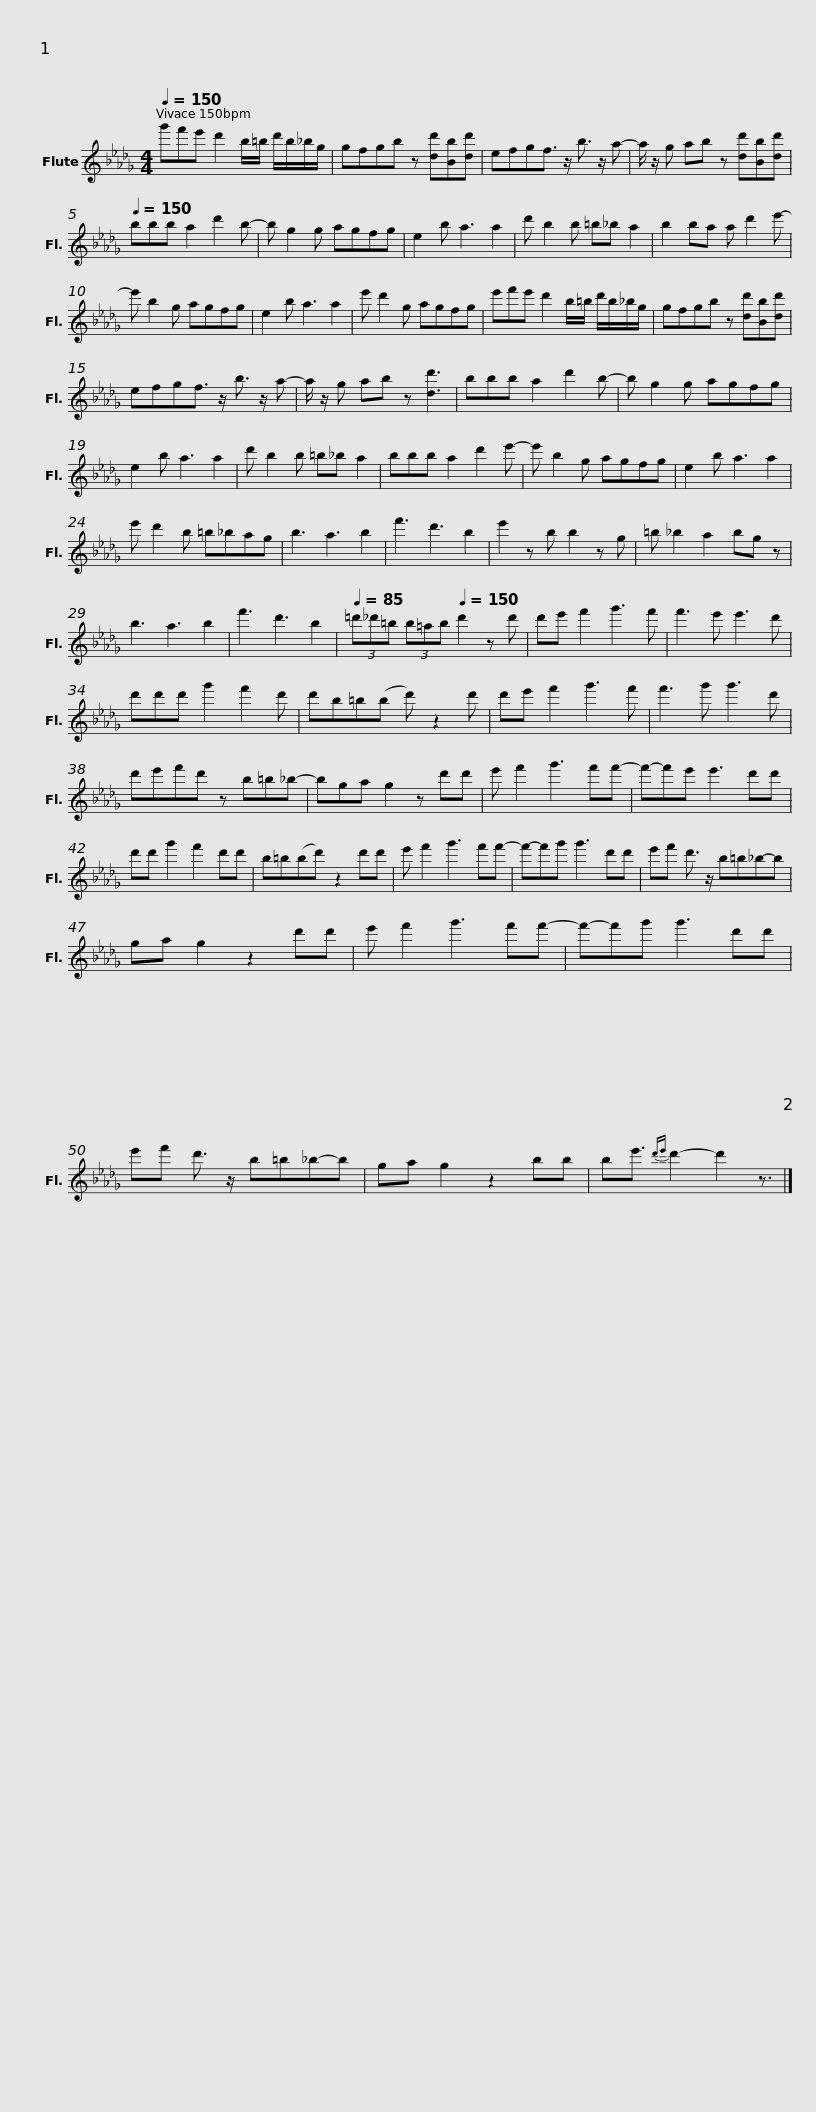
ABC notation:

X:1
L:1/8
Q:1/4=150
M:4/4
I:linebreak $
K:Db
V:1 treble
V:1
 g'f'e' d'2 b/=b/ d'/b/_b/g/ | gfgb z [dd'][Bb][dd'] | efgf3/2 z/ b3/2 z/ a- |$ a/ z/ g ab z [dd'][Bb][dd'] |[Q:1/4=144][Q:1/4=150] bbb a2 d'2 b- | %5
 b g2 g agfg | e2 b a3 a2 | d' b2 b =b_b a2 |$ b2 ba a d'2 e'- | e' b2 g agfg | %10
 e2 b a3 a2 | e' d'2 g agfg |$ e'f'e' d'2 b/=b/ d'/b/_b/g/ | gfgb z [dd'][Bb][dd'] | efgf3/2 z/ b3/2 z/ a- | %15
 a/ z/ g ab z [dd']3 |$ bbb a2 d'2 b- | b g2 g agfg | e2 b a3 a2 | d' b2 b =b_b a2 | %20
 bbb a2 d'2 e'- |$ e' b2 g agfg | e2 b a3 a2 | e' d'2 b =b_bag | b3 a3 b2 | %25
 f'3 d'3 b2 | e'2 z b b2 z g |$ =b _b2 a2 bg z | b3 a3 b2 | f'3 d'3 b2 | %30
[Q:1/4=85] (3=d'_d'=b (3b=ab[Q:1/4=150] d'2 z d' | d'e' f'2 g'3 f' |$ f'3 e' e'3 d' | d'd'd' g'2 f'2 d' | d'b=b(b d') z2 d' | %35
 d'e' f'2 g'3 f' | f'3 g' g'3 d' |$ d'e'f'd' z b=b_b- | bga g2 z d'd' | e' f'2 g'3 f'f'- | %40
 f'-f'e' e'3 d'd' |$ d'd' g'2 f'2 d'd' | b=b(bd') z2 d'd' | e' f'2 g'3 f'f'- | f'-f'g' g'3 d'd' |$ %45
 e'f' d'3/2 z/ b=b_b-b | ga g2 z2 d'd' | e' f'2 g'3 f'f'- | f'-f'g' g'3 d'd' |$ e'f' d'3/2 z/ b=b_b-b | %50
 ga g2 z2 bb | be'3/2{d'e'} d'2- d'2 z3/2 |] %52
